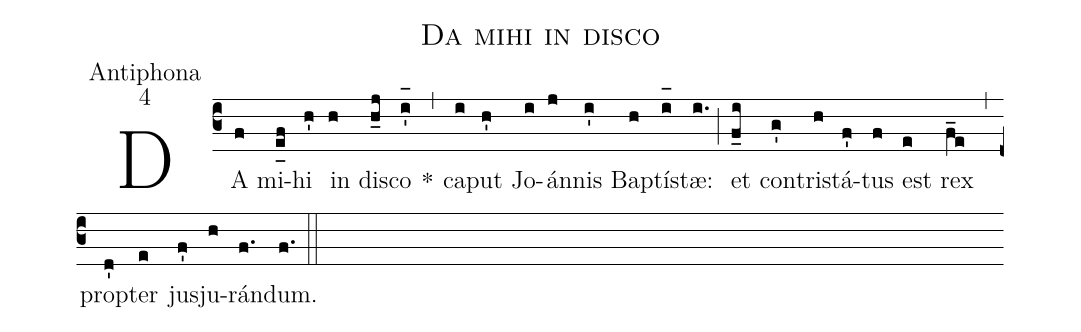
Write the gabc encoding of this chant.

name:Da mihi in disco;
office-part:Antiphona;
mode:4;
%%
(c3) DA(f) mi(e_[uh:l]f)hi(h') in(h) di(h_j)sco(i'_[oh:h]) *(,) ca(i)put(h') Jo(i)án(j)nis(i') Ba(h)ptí(i_[oh:h])stæ:(i.) (;) et(f_i) con(g')tri(h)stá(f')tus(f) est(e) rex(f_e) (,) pro(d')pter(e) jus(f')ju(h)rán(f.)dum.(f.) (::)

%<eu>E(i) u(h) o(i) u(j) a(h) e.</eu>(f.) (::)
